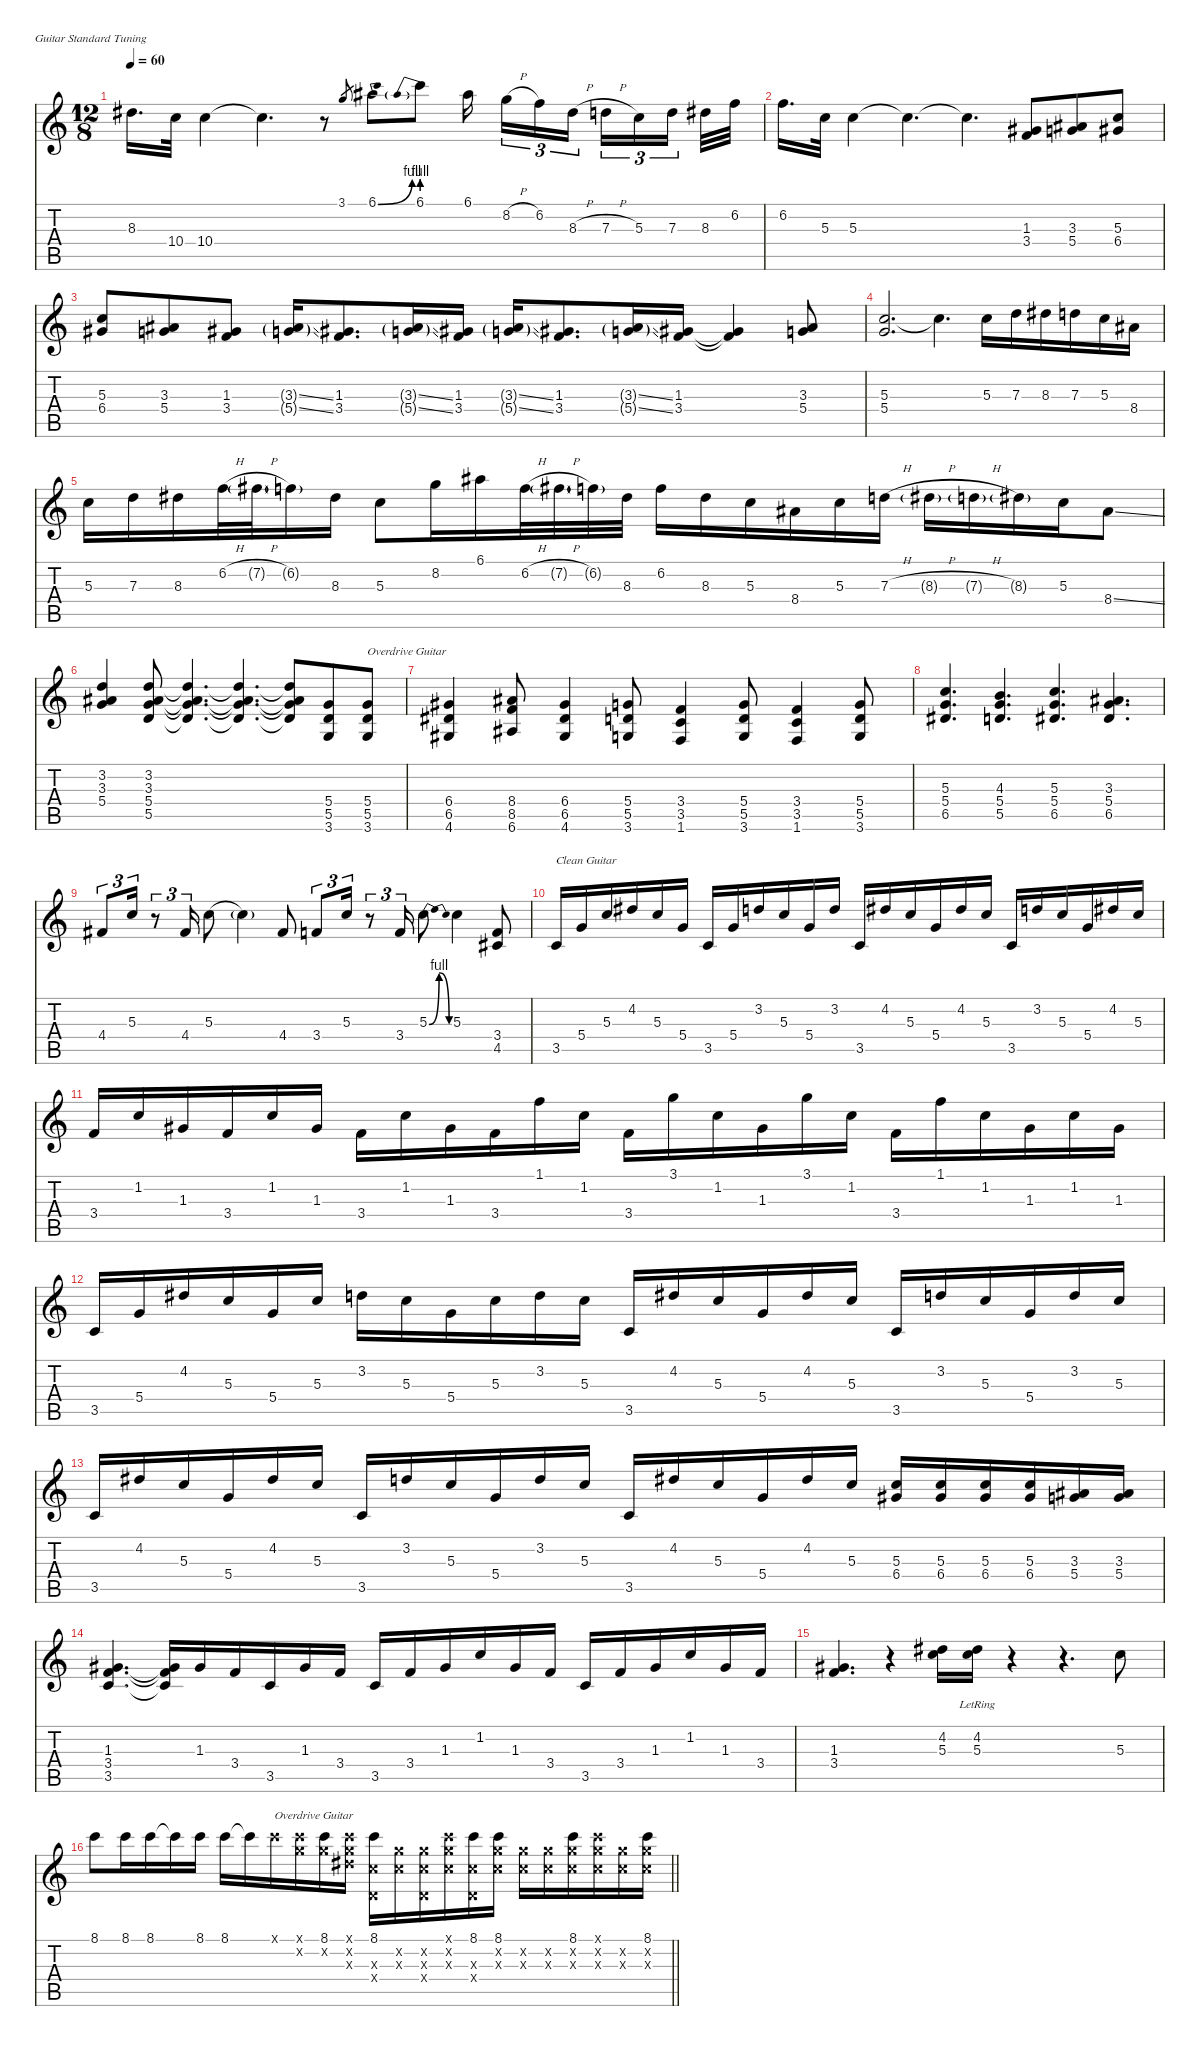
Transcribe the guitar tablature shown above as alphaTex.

\defaultSystemsLayout 4
\hideDynamics
\bracketExtendMode nobrackets
\singleTrackTrackNamePolicy hidden
\multiTrackTrackNamePolicy hidden
\otherSystemsTrackNameOrientation horizontal
\track ("Guitar" "dist.guit.") {defaultSystemsLayout 4 mute instrument distortionguitar}
\staff {score tabs}
\tuning (E4 B3 G3 D3 A2 E2)
\ts (12 8)
\tempo 60
\clef g2
\ks c
8.3{acc #}.16{d dy f beam Down} 10.4.32{dy mp beam Down} 10.4.4{dy mf beam Down} 10.4{t}.4{d dy f beam Down} r.8{beam Down} 3.1.8{gr dy mf beam Up} 6.1{be (bend 0 0 30 4) acc #}.8{dy f beam Down} 6.1{be (prebend 0 4 60 4)}.8{beam Down} 6.1{acc #}.16{beam Down} 8.2{h}.16{tu (3 2) dy mf beam Down} 6.2.16{tu (3 2) beam Down} 8.3{h acc #}.16{tu (3 2) beam Down} 7.3{h}.16{tu (3 2) dy mp beam Down} 5.3.16{tu (3 2) beam Down} 7.3.16{tu (3 2) dy p beam Down} 8.3{acc #}.32{dy pp beam Down} 6.2.32{beam Down} |
6.2.16{d beam Down} 5.3.32{dy mp beam Down} 5.3.4{dy mf beam Down} 5.3{t}.4{d beam Down} 5.3{t}.4{d beam Down} (1.3{acc #} 3.4).8{beam Up} (3.3{acc #} 5.4).8{beam Up} (5.3 6.4{acc #}).8{beam Up} |
(5.3 6.4{acc #}).8{beam Up} (3.3{acc #} 5.4).8{beam Up} (1.3{acc #} 3.4).8{beam Up} (3.3{ss g acc #} 5.4{ss g}).16{beam Up} (1.3{acc #} 3.4).8{d beam Up} (3.3{ss g acc #} 5.4{ss g}).16{beam Up} (1.3{acc #} 3.4).16{dy f beam Up} (3.3{ss g acc #} 5.4{ss g}).16{dy mf beam Up} (1.3{acc #} 3.4).8{d dy f beam Up} (3.3{ss g acc #} 5.4{ss g}).16{dy mf beam Up} (1.3{acc #} 3.4).16{dy f beam Up} (1.3{t acc #} 3.4{t}).4{dy mf beam Up} (3.3{acc #} 5.4).8{beam Up} |
(5.3 5.4).2{d dy p beam Up} 5.3{t}.4{d dy mf beam Down} 5.3.16{beam Down} 7.3.16{beam Down} 8.3{acc #}.16{beam Down} 7.3.16{beam Down} 5.3.16{beam Down} 8.4{acc #}.16{beam Down} |
5.3.16{beam Down} 7.3.16{beam Down} 8.3{acc #}.16{beam Down} 6.2{h}.32{beam Down} 7.2{h g acc #}.32{beam Down} 6.2{g}.16{beam Down} 8.3{acc #}.16{beam Down} 5.3.8{beam Down} 8.2.16{beam Down} 6.1{acc #}.16{beam Down} 6.2{h}.32{beam Down} 7.2{h g acc #}.32{beam Down} 6.2{g}.32{beam Down} 8.3{acc #}.32{beam Down} 6.2.16{beam Down} 8.3{acc #}.16{beam Down} 5.3.16{beam Down} 8.4{acc #}.16{beam Down} 5.3.16{dy f beam Down} 7.3{h}.16{dy mf beam Down} 8.3{h g acc #}.16{beam Down} 7.3{h g}.16{beam Down} 8.3{g acc #}.16{dy mp beam Down} 5.3.16{dy mf beam Down} 8.4{ss acc #}.8{beam Down} |
(3.2 3.3{acc #} 5.4).4{dy f instrument distortionguitar beam Up} (3.2 3.3{acc #} 5.4 5.5).8{beam Up} (3.2{t} 3.3{t acc #} 5.4{t} 5.5{t}).4{d dy ff beam Up} (3.2{t} 3.3{t acc #} 5.4{t} 5.5{t}).4{d beam Up} (3.2{t} 3.3{t acc #} 5.4{t} 5.5{t}).8{beam Up} (5.4 5.5 3.6).8{beam Up} (5.4 5.5 3.6).8{txt "Overdrive Guitar" beam Up} |
(6.4{acc #} 6.5{acc #} 4.6{acc #}).4{dy f beam Up} (8.4{acc #} 8.5 6.6{acc #}).8{beam Up} (6.4{acc #} 6.5{acc #} 4.6{acc #}).4{beam Up} (5.4 5.5 3.6).8{beam Up} (3.4 3.5 1.6).4{beam Up} (5.4 5.5 3.6).8{beam Up} (3.4 3.5 1.6).4{beam Up} (5.4 5.5 3.6).8{beam Up} |
(5.3 5.4 6.5{acc #}).4{d dy mp beam Up} (4.3 5.4 5.5).4{d dy mf beam Up} (5.3 5.4 6.5{acc #}).4{d dy f beam Up} (3.3{acc #} 5.4 6.5{acc #}).4{d dy mp beam Up} |
4.4{acc #}.8{tu (3 2) dy f beam Up} 5.3.16{tu (3 2) dy mf beam Up} r.8{tu (3 2) beam Up} 4.4{acc #}.16{tu (3 2) dy f beam Up} 5.3{be (hold 0 0 60 0)}.8{dy mf beam Down} 5.3{be (hold 0 0 60 0) t}.4{dy f beam Down} 4.4{acc #}.8{beam Up} 3.4.8{tu (3 2) beam Up} 5.3.16{tu (3 2) dy mf beam Up} r.8{tu (3 2) beam Up} 3.4.16{tu (3 2) dy f beam Up} 5.3{be (bendrelease 0 0 15 4 30 4 45 0)}.8{dy mf beam Down} 5.3.4{dy f beam Down} (3.4 4.5{acc #}).8{beam Up} |
3.5.16{txt "Clean Guitar" dy mf instrument electricguitarclean beam Up} 5.4.16{beam Up} 5.3.16{beam Up} 4.2{acc #}.16{beam Up} 5.3.16{beam Up} 5.4.16{beam Up} 3.5.16{beam Up} 5.4.16{beam Up} 3.2.16{beam Up} 5.3.16{beam Up} 5.4.16{beam Up} 3.2.16{beam Up} 3.5.16{beam Up} 4.2{acc #}.16{beam Up} 5.3.16{beam Up} 5.4.16{beam Up} 4.2{acc #}.16{beam Up} 5.3.16{beam Up} 3.5.16{beam Up} 3.2.16{beam Up} 5.3.16{beam Up} 5.4.16{beam Up} 4.2{acc #}.16{beam Up} 5.3.16{beam Up} |
3.4.16{beam Up} 1.2.16{beam Up} 1.3{acc #}.16{beam Up} 3.4.16{beam Up} 1.2.16{beam Up} 1.3{acc #}.16{beam Up} 3.4.16{beam Down} 1.2.16{beam Down} 1.3{acc #}.16{beam Down} 3.4.16{beam Down} 1.1.16{beam Down} 1.2.16{beam Down} 3.4.16{beam Down} 3.1.16{beam Down} 1.2.16{beam Down} 1.3{acc #}.16{beam Down} 3.1.16{beam Down} 1.2.16{beam Down} 3.4.16{beam Down} 1.1.16{beam Down} 1.2.16{beam Down} 1.3{acc #}.16{beam Down} 1.2.16{beam Down} 1.3{acc #}.16{beam Down} |
3.5.16{beam Up} 5.4.16{beam Up} 4.2{acc #}.16{beam Up} 5.3.16{beam Up} 5.4.16{beam Up} 5.3.16{beam Up} 3.2.16{beam Down} 5.3.16{beam Down} 5.4.16{beam Down} 5.3.16{beam Down} 3.2.16{beam Down} 5.3.16{beam Down} 3.5.16{beam Up} 4.2{acc #}.16{beam Up} 5.3.16{beam Up} 5.4.16{beam Up} 4.2{acc #}.16{beam Up} 5.3.16{beam Up} 3.5.16{beam Up} 3.2.16{beam Up} 5.3.16{beam Up} 5.4.16{beam Up} 3.2.16{beam Up} 5.3.16{beam Up} |
3.5.16{beam Up} 4.2{acc #}.16{beam Up} 5.3.16{beam Up} 5.4.16{beam Up} 4.2{acc #}.16{beam Up} 5.3.16{beam Up} 3.5.16{beam Up} 3.2.16{beam Up} 5.3.16{beam Up} 5.4.16{beam Up} 3.2.16{beam Up} 5.3.16{beam Up} 3.5.16{beam Up} 4.2{acc #}.16{beam Up} 5.3.16{beam Up} 5.4.16{beam Up} 4.2{acc #}.16{beam Up} 5.3.16{beam Up} (5.3 6.4{acc #}).16{beam Up} (5.3 6.4{acc #}).16{beam Up} (5.3 6.4{acc #}).16{beam Up} (5.3 6.4{acc #}).16{beam Up} (3.3{acc #} 5.4).16{beam Up} (3.3{acc #} 5.4).16{beam Up} |
(1.3{acc #} 3.4 3.5).4{d beam Up} (1.3{t acc #} 3.4{t} 3.5{t}).16{beam Up} 1.3{acc #}.16{beam Up} 3.4.16{beam Up} 3.5.16{beam Up} 1.3{acc #}.16{beam Up} 3.4.16{beam Up} 3.5.16{beam Up} 3.4.16{beam Up} 1.3{acc #}.16{beam Up} 1.2.16{beam Up} 1.3{acc #}.16{beam Up} 3.4.16{beam Up} 3.5.16{beam Up} 3.4.16{beam Up} 1.3{acc #}.16{beam Up} 1.2.16{beam Up} 1.3{acc #}.16{beam Up} 3.4.16{beam Up} |
(1.3{acc #} 3.4).4{d dy p beam Up} r.4{beam Up} (4.2{acc #} 5.3).16{beam Down} (4.2{acc #} 5.3{lr}).16{beam Down} r.4{beam Down} r.4{d beam Down} 5.3.8{dy mf beam Down} |
\barLineRight lightlight
8.1.8{dy p instrument distortionguitar beam Down} 8.1.16{dy mp beam Down} 8.1.16{dy p beam Down} 8.1{t}.16{beam Down} 8.1.16{dy mp beam Down} 8.1.16{dy mf beam Down} 8.1{t}.16{dy p beam Down} 8.1{x}.16{txt "Overdrive Guitar" beam Down} (8.1{x} 8.2{x}).16{beam Down} (8.1 8.2{x}).16{beam Down} (8.1{x} 8.2{x} 8.3{x acc #}).16{beam Down} (8.1 5.3{x} 0.4{x}).16{beam Down} (8.2{x} 5.3{x}).16{beam Down} (8.2{x} 5.3{x} 0.4{x}).16{beam Down} (8.1{x} 8.2{x} 5.3{x}).16{beam Down} (8.1 5.3{x} 0.4{x}).16{beam Down} (8.1 8.2{x} 5.3{x}).16{beam Down} (8.2{x} 5.3{x}).16{beam Down} (8.2{x} 5.3{x}).16{beam Down} (8.1 8.2{x} 5.3{x}).16{beam Down} (8.1{x} 8.2{x} 5.3{x}).16{beam Down} (8.2{x} 5.3{x}).16{beam Down} (8.1 8.2{x} 5.3{x}).16{beam Down}
